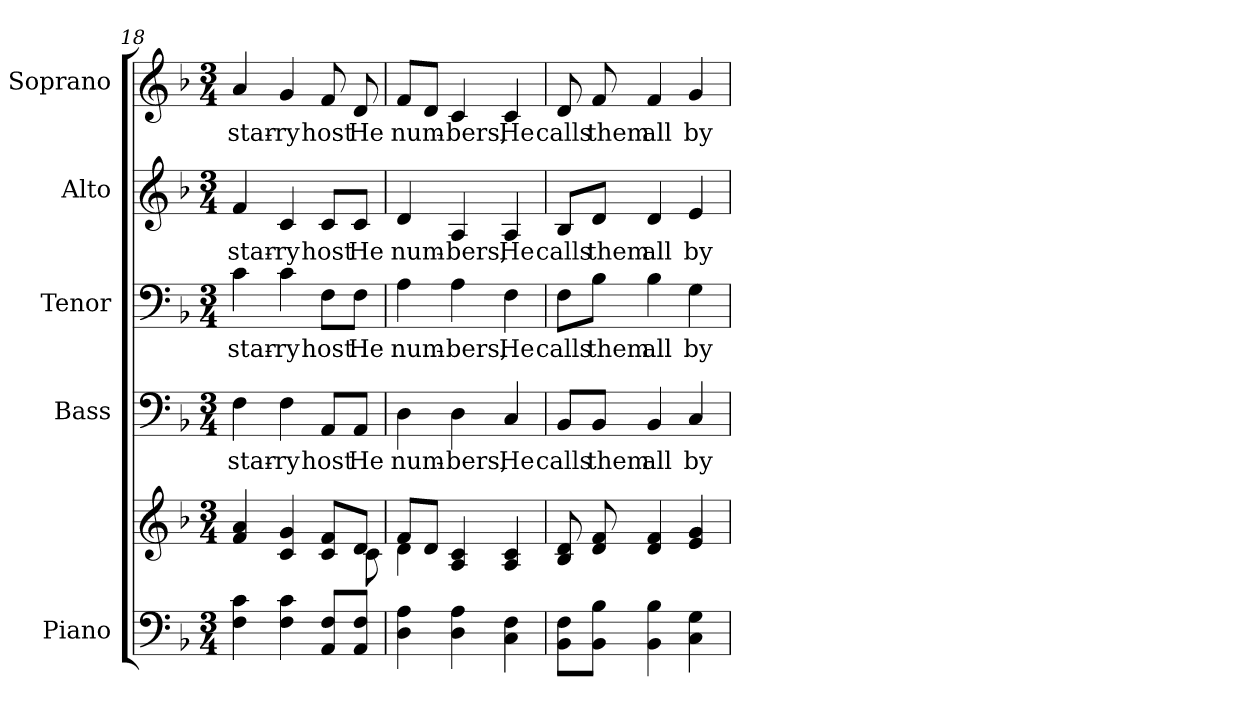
**kern	**kern	**kern	**text	**kern	**text	**kern	**text	**kern	**text
*part5	*part5	*part4	*part4	*part3	*part3	*part2	*part2	*part1	*part1
*staff6	*staff5	*staff4	*staff4	*staff3	*staff3	*staff2	*staff2	*staff1	*staff1
*I"Piano	*	*I"Bass	*	*I"Tenor	*	*I"Alto	*	*I"Soprano	*
*I'Pno.	*	*I'B.	*	*I'T.	*	*I'A.	*	*I'S.	*
*clefF4	*clefG2	*clefF4	*	*clefF4	*	*clefG2	*	*clefG2	*
*k[b-]	*k[b-]	*k[b-]	*	*k[b-]	*	*k[b-]	*	*k[b-]	*
*F:	*F:	*F:	*	*F:	*	*F:	*	*F:	*
*M3/4	*M3/4	*M3/4	*	*M3/4	*	*M3/4	*	*M3/4	*
=18	=18	=18	=18	=18	=18	=18	=18	=18	=18
*	*^	*	*	*	*	*	*	*	*
!	!	!	!	!LO:LY:b:color=#000000	!	!	!	!	!	!
!	!	!	!	!	!	!LO:LY:b:color=#000000	!	!	!	!
!	!	!	!	!	!	!	!	!LO:LY:b:color=#000000	!	!
!	!	!	!	!	!	!	!	!	!	!LO:LY:b:color=#000000
4Fi\ 4ci	4fi/ 4ai	2ryy	4Fi\	star-	4ci\	star-	4fi/	star-	4ai/	star-
!	!	!	!	!LO:LY:b:color=#000000	!	!	!	!	!	!
!	!	!	!	!	!	!LO:LY:b:color=#000000	!	!	!	!
!	!	!	!	!	!	!	!	!LO:LY:b:color=#000000	!	!
!	!	!	!	!	!	!	!	!	!	!LO:LY:b:color=#000000
4Fi\ 4ci	4ci/ 4gi	.	4Fi\	-ry	4ci\	-ry	4ci/	-ry	4gi/	-ry
!	!	!	!	!LO:LY:b:color=#000000	!	!	!	!	!	!
!	!	!	!	!	!	!LO:LY:b:color=#000000	!	!	!	!
!	!	!	!	!	!	!	!	!LO:LY:b:color=#000000	!	!
!	!	!	!	!	!	!	!	!	!	!LO:LY:b:color=#000000
8AAi/ 8Fi/L	8ci/ 8fiL	8ryy	8AAi/L	host	8Fi\L	host	8ci/L	host	8fi/	host
!	!	!	!	!LO:LY:b:color=#000000	!	!	!	!	!	!
!	!	!	!	!	!	!LO:LY:b:color=#000000	!	!	!	!
!	!	!	!	!	!	!	!	!LO:LY:b:color=#000000	!	!
!	!	!	!	!	!	!	!	!	!	!LO:LY:b:color=#000000
8AAi/ 8Fi/J	8di/J	8ci\	8AAi/J	He	8Fi\J	He	8ci/J	He	8di/	He
!!LO:PB:g=z
=19	=19	=19	=19	=19	=19	=19	=19	=19	=19	=19
!	!	!	!	!LO:LY:b:color=#000000	!	!	!	!	!	!
!	!	!	!	!	!	!LO:LY:b:color=#000000	!	!	!	!
!	!	!	!	!	!	!	!	!LO:LY:b:color=#000000	!	!
!	!	!	!	!	!	!	!	!	!	!LO:LY:b:color=#000000
4Di\ 4Ai	8fi/L	4di\	4Di\	num-	4Ai\	num-	4di/	num-	8fi/L	num-
.	8di/J	.	.	.	.	.	.	.	8di/J	.
!	!	!	!	!LO:LY:b:color=#000000	!	!	!	!	!	!
!	!	!	!	!	!	!LO:LY:b:color=#000000	!	!	!	!
!	!	!	!	!	!	!	!	!LO:LY:b:color=#000000	!	!
!	!	!	!	!	!	!	!	!	!	!LO:LY:b:color=#000000
4Di\ 4Ai	4Ai/ 4ci	4ryy	4Di\	-bers,	4Ai\	-bers,	4Ai/	-bers,	4ci/	-bers,
!	!	!	!	!LO:LY:b:color=#000000	!	!	!	!	!	!
!	!	!	!	!	!	!LO:LY:b:color=#000000	!	!	!	!
!	!	!	!	!	!	!	!	!LO:LY:b:color=#000000	!	!
!	!	!	!	!	!	!	!	!	!	!LO:LY:b:color=#000000
4Ci\ 4Fi	4Ai/ 4ci	4ryy	4Ci/	He	4Fi\	He	4Ai/	He	4ci/	He
*	*v	*v	*	*	*	*	*	*	*	*
=20	=20	=20	=20	=20	=20	=20	=20	=20	=20
*	*^	*	*	*	*	*	*	*	*
!	!	!	!	!LO:LY:b:color=#000000	!	!	!	!	!	!
*	*v	*v	*	*	*	*	*	*	*	*
*	*^	*	*	*	*	*	*	*	*
!	!	!	!	!	!	!LO:LY:b:color=#000000	!	!	!	!
*	*v	*v	*	*	*	*	*	*	*	*
*	*^	*	*	*	*	*	*	*	*
!	!	!	!	!	!	!	!	!LO:LY:b:color=#000000	!	!
*	*v	*v	*	*	*	*	*	*	*	*
*	*^	*	*	*	*	*	*	*	*
!	!	!	!	!	!	!	!	!	!	!LO:LY:b:color=#000000
*	*v	*v	*	*	*	*	*	*	*	*
8BB-i\ 8Fi\L	8B-i/ 8di	8BB-i/L	calls	8Fi\L	calls	8B-i/L	calls	8di/	calls
!	!	!	!LO:LY:b:color=#000000	!	!	!	!	!	!
!	!	!	!	!	!LO:LY:b:color=#000000	!	!	!	!
!	!	!	!	!	!	!	!LO:LY:b:color=#000000	!	!
!	!	!	!	!	!	!	!	!	!LO:LY:b:color=#000000
8BB-i\ 8B-i\J	8di/ 8fi	8BB-i/J	them	8B-i\J	them	8di/J	them	8fi/	them
!	!	!	!LO:LY:b:color=#000000	!	!	!	!	!	!
!	!	!	!	!	!LO:LY:b:color=#000000	!	!	!	!
!	!	!	!	!	!	!	!LO:LY:b:color=#000000	!	!
!	!	!	!	!	!	!	!	!	!LO:LY:b:color=#000000
4BB-i\ 4B-i	4di/ 4fi	4BB-i/	all	4B-i\	all	4di/	all	4fi/	all
!	!	!	!LO:LY:b:color=#000000	!	!	!	!	!	!
!	!	!	!	!	!LO:LY:b:color=#000000	!	!	!	!
!	!	!	!	!	!	!	!LO:LY:b:color=#000000	!	!
!	!	!	!	!	!	!	!	!	!LO:LY:b:color=#000000
4Ci\ 4Gi	4ei/ 4gi	4Ci/	by	4Gi\	by	4ei/	by	4gi/	by
=	=	=	=	=	=	=	=	=	=
*-	*-	*-	*-	*-	*-	*-	*-	*-	*-
